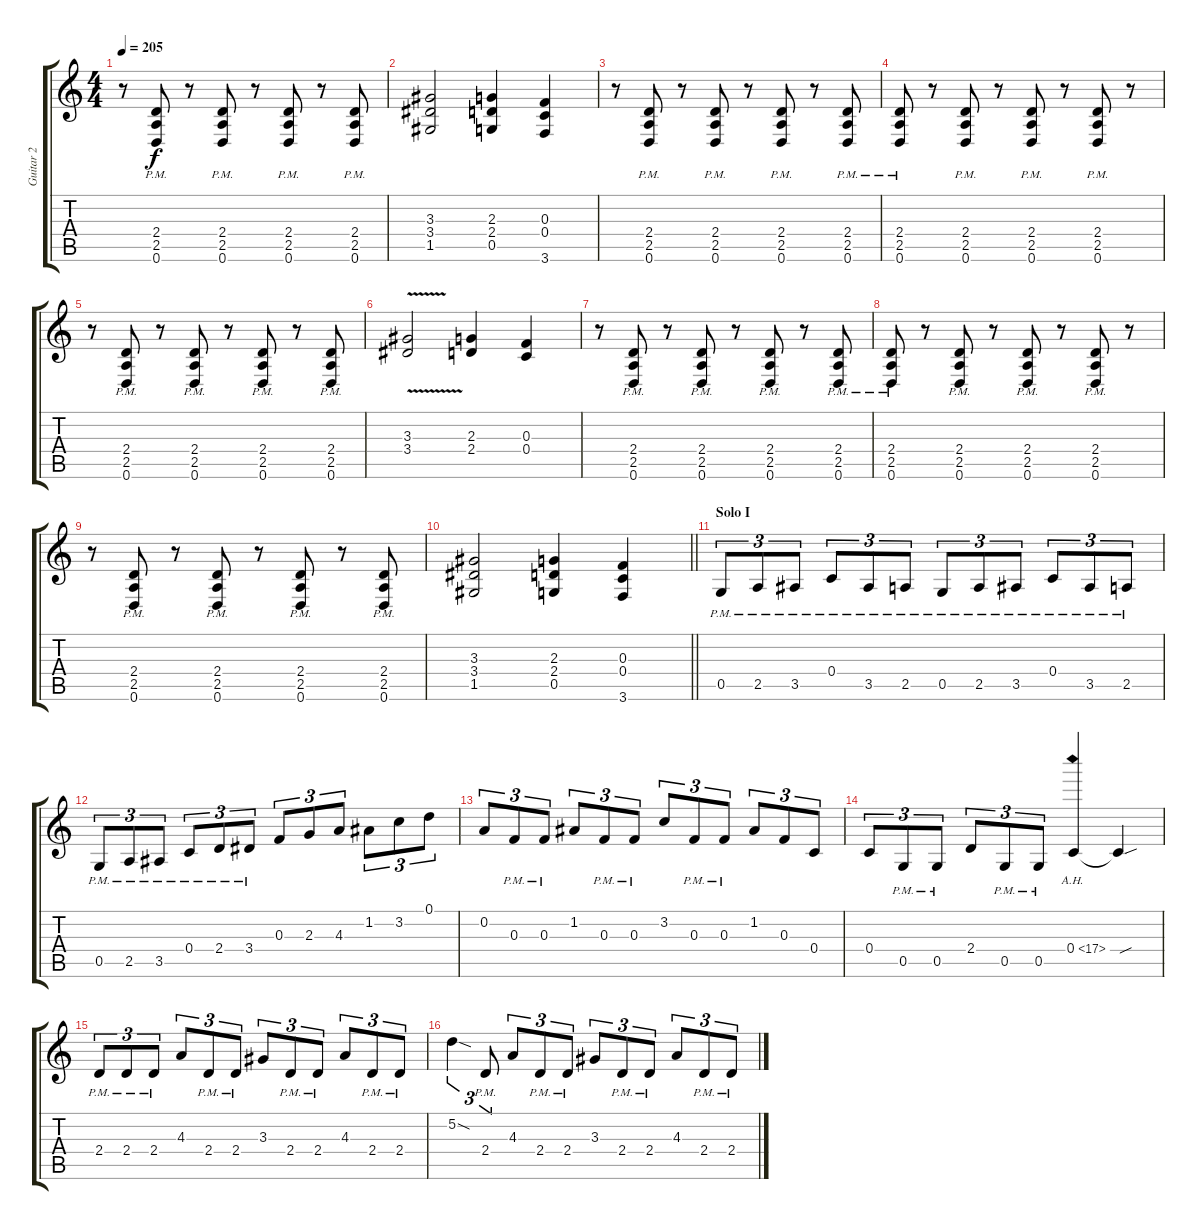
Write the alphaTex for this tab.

\track ("Guitar 2" "Guitar 2") {instrument distortionguitar}
\staff {score tabs}
\tuning (D4 A3 F3 C3 G2 D2) {hide}
\ts (4 4)
\tempo 205
\clef g2
\ks c
r.8{dy f} (2.4{pm} 2.5{pm} 0.6{pm}).8 r.8 (2.4{pm} 2.5{pm} 0.6{pm}).8 r.8 (2.4{pm} 2.5{pm} 0.6{pm}).8 r.8 (2.4{pm} 2.5{pm} 0.6{pm}).8 |
(3.3 3.4 1.5).2 (2.3 2.4 0.5).4 (0.3 0.4 3.6).4 |
r.8 (2.4{pm} 2.5{pm} 0.6{pm}).8 r.8 (2.4{pm} 2.5{pm} 0.6{pm}).8 r.8 (2.4{pm} 2.5{pm} 0.6{pm}).8 r.8 (2.4{pm} 2.5{pm} 0.6{pm}).8 |
(2.4{pm} 2.5{pm} 0.6{pm}).8 r.8 (2.4{pm} 2.5{pm} 0.6{pm}).8 r.8 (2.4{pm} 2.5{pm} 0.6{pm}).8 r.8 (2.4{pm} 2.5{pm} 0.6{pm}).8 r.8 |
r.8 (2.4{pm} 2.5{pm} 0.6{pm}).8 r.8 (2.4{pm} 2.5{pm} 0.6{pm}).8 r.8 (2.4{pm} 2.5{pm} 0.6{pm}).8 r.8 (2.4{pm} 2.5{pm} 0.6{pm}).8 |
(3.3{v} 3.4{v}).2 (2.3 2.4).4 (0.3 0.4).4 |
r.8 (2.4{pm} 2.5{pm} 0.6{pm}).8 r.8 (2.4{pm} 2.5{pm} 0.6{pm}).8 r.8 (2.4{pm} 2.5{pm} 0.6{pm}).8 r.8 (2.4{pm} 2.5{pm} 0.6{pm}).8 |
(2.4{pm} 2.5{pm} 0.6{pm}).8 r.8 (2.4{pm} 2.5{pm} 0.6{pm}).8 r.8 (2.4{pm} 2.5{pm} 0.6{pm}).8 r.8 (2.4{pm} 2.5{pm} 0.6{pm}).8 r.8 |
r.8 (2.4{pm} 2.5{pm} 0.6{pm}).8 r.8 (2.4{pm} 2.5{pm} 0.6{pm}).8 r.8 (2.4{pm} 2.5{pm} 0.6{pm}).8 r.8 (2.4{pm} 2.5{pm} 0.6{pm}).8 |
\barLineRight lightlight
(3.3 3.4 1.5).2 (2.3 2.4 0.5).4 (0.3 0.4 3.6).4 |
\section ("" "Solo I")
0.5{pm}.8{tu (3 2)} 2.5{pm}.8{tu (3 2)} 3.5{pm}.8{tu (3 2)} 0.4{pm}.8{tu (3 2)} 3.5{pm}.8{tu (3 2)} 2.5{pm}.8{tu (3 2)} 0.5{pm}.8{tu (3 2)} 2.5{pm}.8{tu (3 2)} 3.5{pm}.8{tu (3 2)} 0.4{pm}.8{tu (3 2)} 3.5{pm}.8{tu (3 2)} 2.5{pm}.8{tu (3 2)} |
0.5{pm}.8{tu (3 2)} 2.5{pm}.8{tu (3 2)} 3.5{pm}.8{tu (3 2)} 0.4{pm}.8{tu (3 2)} 2.4{pm}.8{tu (3 2)} 3.4{pm}.8{tu (3 2)} 0.3.8{tu (3 2)} 2.3.8{tu (3 2)} 4.3.8{tu (3 2)} 1.2.8{tu (3 2)} 3.2.8{tu (3 2)} 0.1.8{tu (3 2)} |
0.2.8{tu (3 2)} 0.3{pm}.8{tu (3 2)} 0.3{pm}.8{tu (3 2)} 1.2.8{tu (3 2)} 0.3{pm}.8{tu (3 2)} 0.3{pm}.8{tu (3 2)} 3.2.8{tu (3 2)} 0.3{pm}.8{tu (3 2)} 0.3{pm}.8{tu (3 2)} 1.2.8{tu (3 2)} 0.3.8{tu (3 2)} 0.4.8{tu (3 2)} |
0.4.8{tu (3 2)} 0.5{pm}.8{tu (3 2)} 0.5{pm}.8{tu (3 2)} 2.4.8{tu (3 2)} 0.5{pm}.8{tu (3 2)} 0.5{pm}.8{tu (3 2)} 0.4{ah 17}.4 0.4{sou t}.4 |
2.4{pm}.8{tu (3 2)} 2.4{pm}.8{tu (3 2)} 2.4{pm}.8{tu (3 2)} 4.3.8{tu (3 2)} 2.4{pm}.8{tu (3 2)} 2.4{pm}.8{tu (3 2)} 3.3.8{tu (3 2)} 2.4{pm}.8{tu (3 2)} 2.4{pm}.8{tu (3 2)} 4.3.8{tu (3 2)} 2.4{pm}.8{tu (3 2)} 2.4{pm}.8{tu (3 2)} |
5.2{sod}.4{tu (3 2)} 2.4{pm}.8{tu (3 2)} 4.3.8{tu (3 2)} 2.4{pm}.8{tu (3 2)} 2.4{pm}.8{tu (3 2)} 3.3.8{tu (3 2)} 2.4{pm}.8{tu (3 2)} 2.4{pm}.8{tu (3 2)} 4.3.8{tu (3 2)} 2.4{pm}.8{tu (3 2)} 2.4{pm}.8{tu (3 2)}
